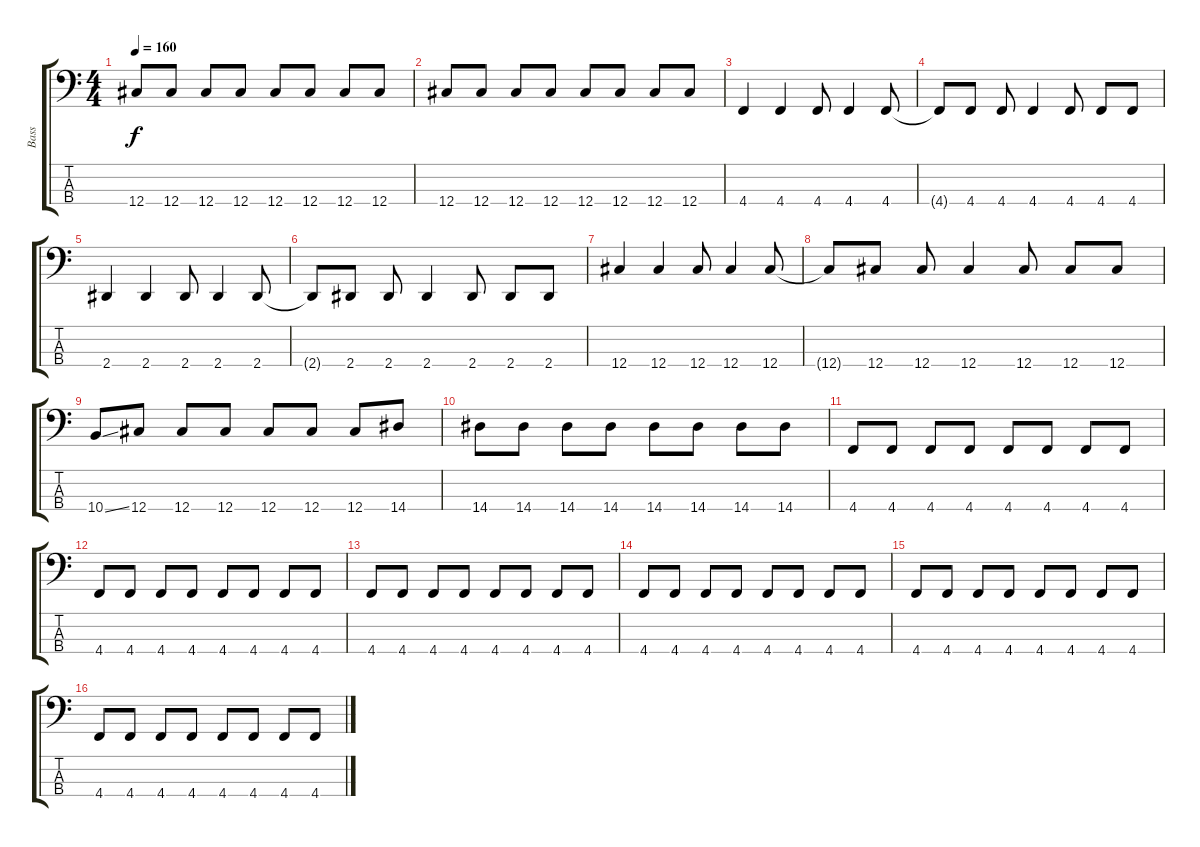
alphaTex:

\track ("Bass" "Bass") {instrument electricbasspick}
\staff {score tabs}
\tuning (Gb2 Db2 Ab1 Db1) {hide}
\ts (4 4)
\tempo 160
\clef f4
\ks c
12.4.8{dy f} 12.4.8 12.4.8 12.4.8 12.4.8 12.4.8 12.4.8 12.4.8 |
12.4.8 12.4.8 12.4.8 12.4.8 12.4.8 12.4.8 12.4.8 12.4.8 |
4.4.4 4.4.4 4.4.8 4.4.4 4.4.8 |
4.4{t}.8 4.4.8 4.4.8 4.4.4 4.4.8 4.4.8 4.4.8 |
2.4.4 2.4.4 2.4.8 2.4.4 2.4.8 |
2.4{t}.8 2.4.8 2.4.8 2.4.4 2.4.8 2.4.8 2.4.8 |
12.4.4 12.4.4 12.4.8 12.4.4 12.4.8 |
12.4{t}.8 12.4.8 12.4.8 12.4.4 12.4.8 12.4.8 12.4.8 |
10.4{ss}.8 12.4.8 12.4.8 12.4.8 12.4.8 12.4.8 12.4.8 14.4.8 |
14.4.8 14.4.8 14.4.8 14.4.8 14.4.8 14.4.8 14.4.8 14.4.8 |
4.4.8 4.4.8 4.4.8 4.4.8 4.4.8 4.4.8 4.4.8 4.4.8 |
4.4.8 4.4.8 4.4.8 4.4.8 4.4.8 4.4.8 4.4.8 4.4.8 |
4.4.8 4.4.8 4.4.8 4.4.8 4.4.8 4.4.8 4.4.8 4.4.8 |
4.4.8 4.4.8 4.4.8 4.4.8 4.4.8 4.4.8 4.4.8 4.4.8 |
4.4.8 4.4.8 4.4.8 4.4.8 4.4.8 4.4.8 4.4.8 4.4.8 |
4.4.8 4.4.8 4.4.8 4.4.8 4.4.8 4.4.8 4.4.8 4.4.8
